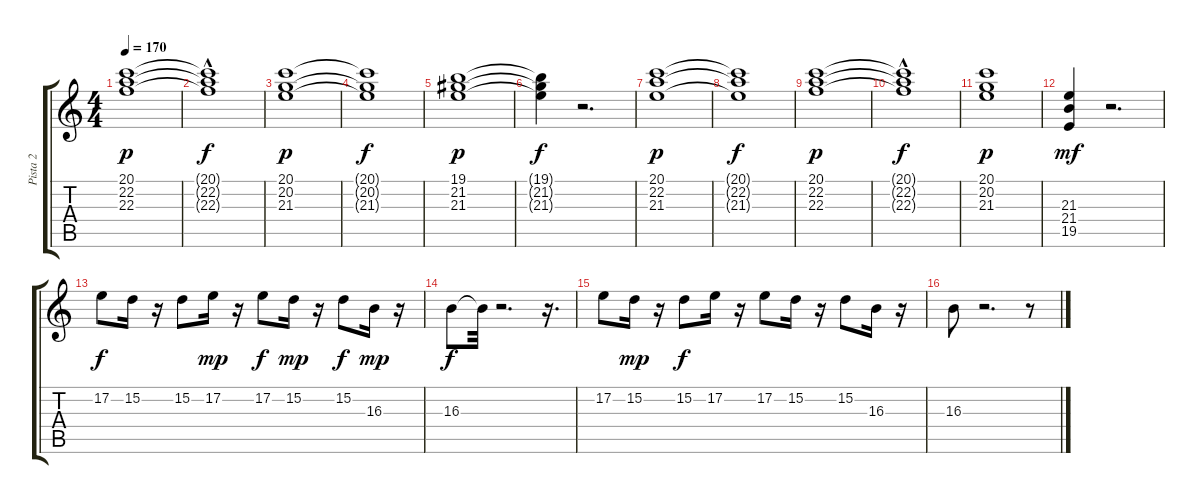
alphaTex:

\track ("Pista 2" "Pista 2") {instrument rockorgan}
\staff {score tabs}
\tuning (E4 B3 G3 D3 A2 E2) {hide}
\ts (4 4)
\tempo 170
\clef g2
\ks c
(20.1 22.2 22.3).1{dy p} |
(20.1{hac t} 22.2{t} 22.3{t}).1{dy f} |
(20.1 20.2 21.3).1{dy p} |
(20.1{t} 20.2{t} 21.3{t}).1{dy f} |
(19.1 21.2 21.3).1{dy p} |
(19.1{t} 21.2{t} 21.3{t}).4{dy f} r.2{d} |
(20.1 22.2 21.3).1{dy p} |
(20.1{t} 22.2{t} 21.3{t}).1{dy f} |
(20.1 22.2 22.3).1{dy p} |
(20.1{hac t} 22.2{t} 22.3{t}).1{dy f} |
(20.1 20.2 21.3).1{dy p} |
(21.3 21.4 19.5).4{dy mf} r.2{d} |
17.2.8{dy f} 15.2.16 r.16 15.2.8 17.2.16{dy mp} r.16 17.2.8{dy f} 15.2.16{dy mp} r.16 15.2.8{dy f} 16.3.16{dy mp} r.16 |
16.3.8{dy f} 16.3{t}.32 r.2{d} r.16{d} |
17.2.8 15.2.16{dy mp} r.16 15.2.8{dy f} 17.2.16 r.16 17.2.8 15.2.16 r.16 15.2.8 16.3.16 r.16 |
16.3.8 r.2{d} r.8
